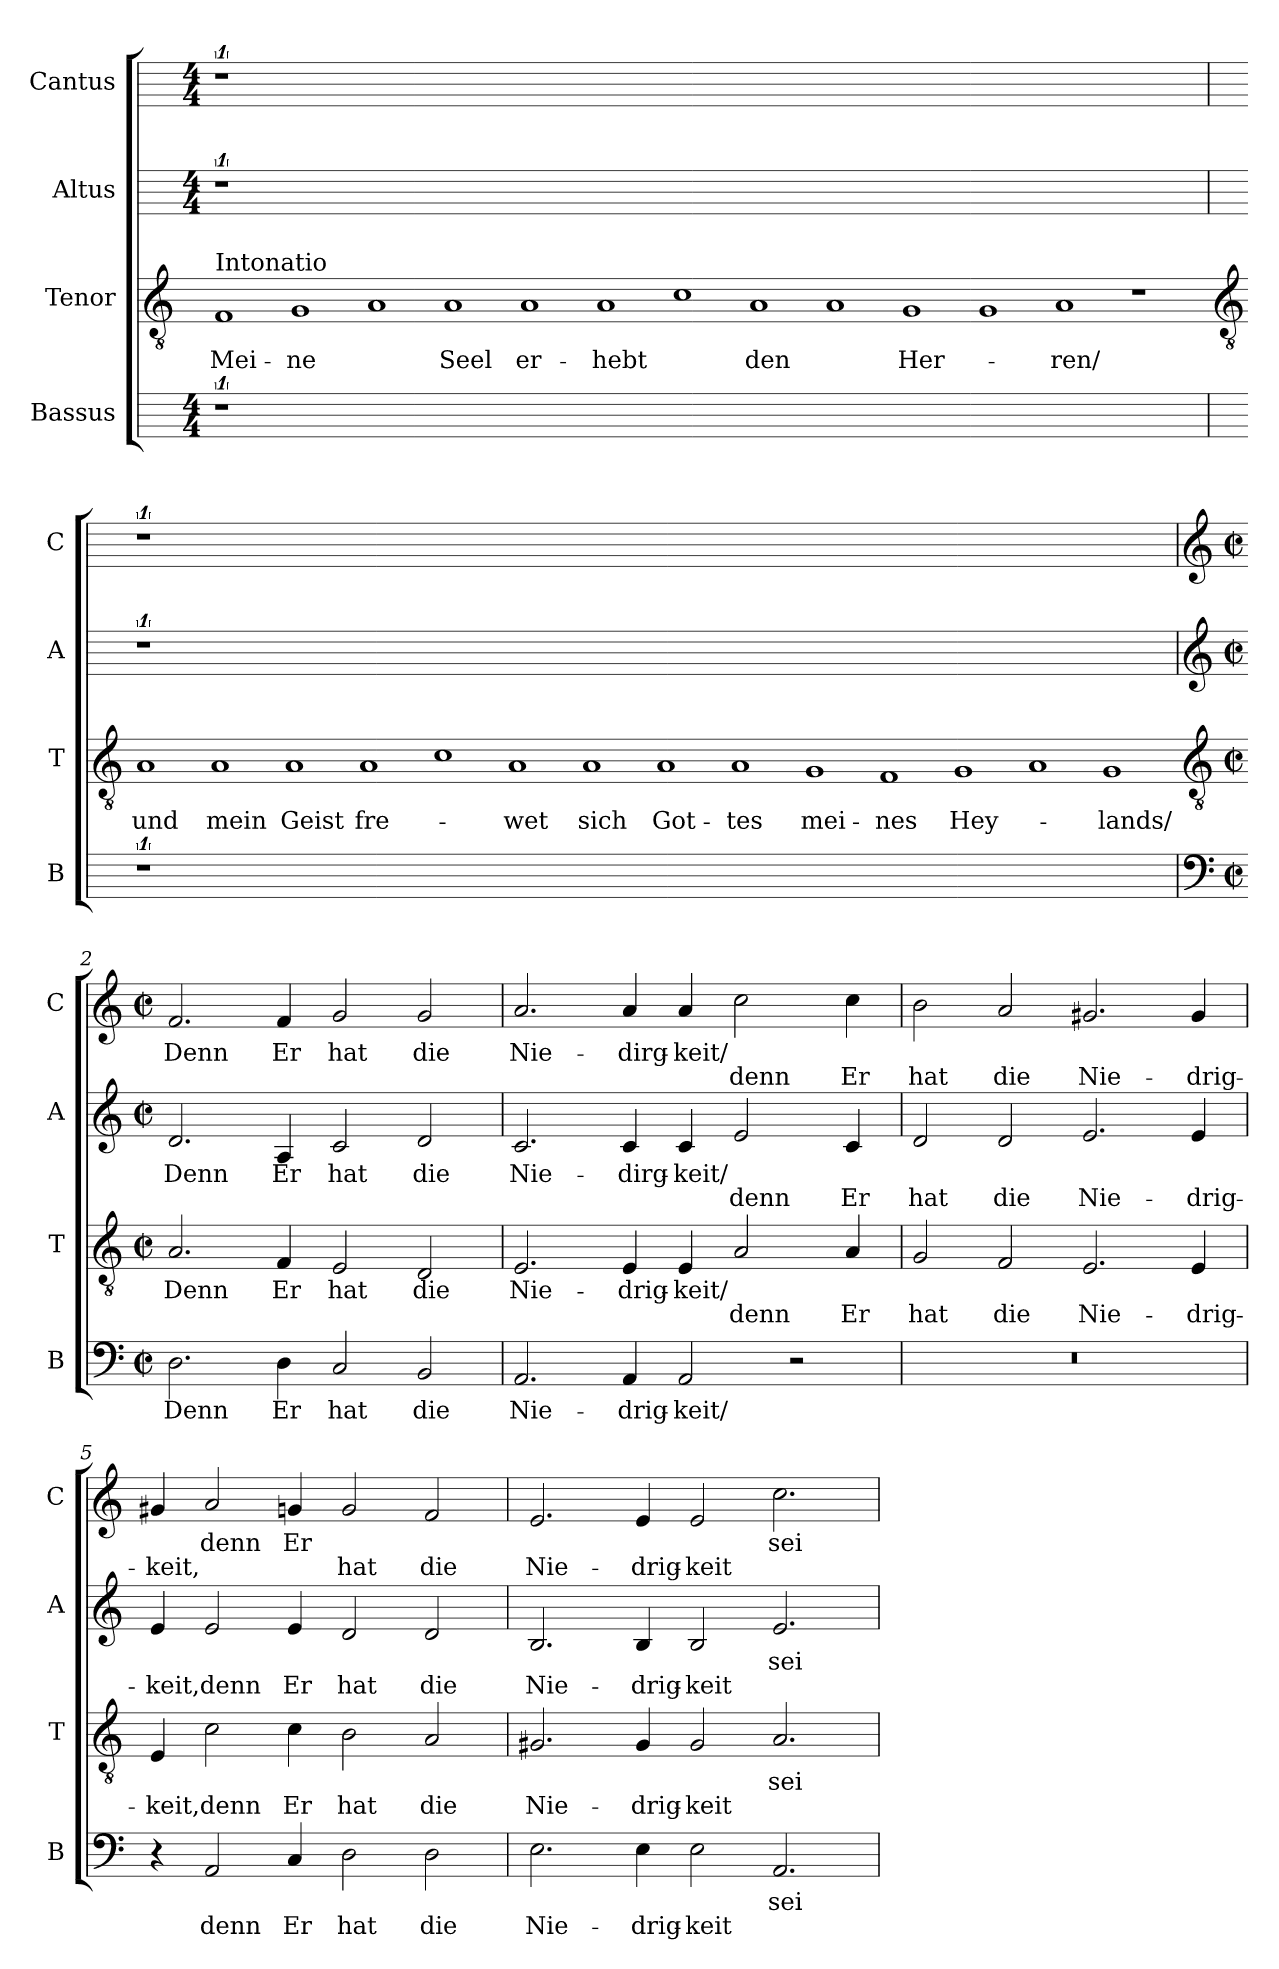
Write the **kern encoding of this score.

**kern	**text	**text	**kern	**text	**text	**kern	**text	**text	**kern	**text	**text
*part4	*part4	*part4	*part3	*part3	*part3	*part2	*part2	*part2	*part1	*part1	*part1
*staff4	*staff4	*staff4	*staff3	*staff3	*staff3	*staff2	*staff2	*staff2	*staff1	*staff1	*staff1
*I"Bassus	*	*	*I"Tenor	*	*	*I"Altus	*	*	*I"Cantus	*	*
*I'B	*	*	*I'T	*	*	*I'A	*	*	*I'C	*	*
*	*	*	*clefGv2	*	*	*	*	*	*	*	*
*	*	*	*k[]	*	*	*	*	*	*	*	*
*	*	*	*C:	*	*	*	*	*	*	*	*
*M4/4	*	*	*	*	*	*M4/4	*	*	*M4/4	*	*
=	=	=	=	=	=	=	=	=	=	=	=
!	!	!	!LO:TX:a:t=Intonatio	!	!	!	!	!	!	!	!
!	!	!	!	!LO:LY:b	!	!	!	!	!	!	!
1%13r	.	.	1F	Mei-	.	1%13r	.	.	1%13r	.	.
!	!	!	!	!LO:LY:b	!	!	!	!	!	!	!
.	.	.	1G	-ne	.	.	.	.	.	.	.
.	.	.	1A	.	.	.	.	.	.	.	.
!	!	!	!	!LO:LY:b	!	!	!	!	!	!	!
.	.	.	1A	Seel	.	.	.	.	.	.	.
!	!	!	!	!LO:LY:b	!	!	!	!	!	!	!
.	.	.	1A	er-	.	.	.	.	.	.	.
!	!	!	!	!LO:LY:b	!	!	!	!	!	!	!
.	.	.	1A	-hebt	.	.	.	.	.	.	.
.	.	.	1c	.	.	.	.	.	.	.	.
!	!	!	!	!LO:LY:b	!	!	!	!	!	!	!
.	.	.	1A	den	.	.	.	.	.	.	.
.	.	.	1A	.	.	.	.	.	.	.	.
!	!	!	!	!LO:LY:b	!	!	!	!	!	!	!
.	.	.	1G	Her-	.	.	.	.	.	.	.
.	.	.	1G	.	.	.	.	.	.	.	.
!	!	!	!	!LO:LY:b	!	!	!	!	!	!	!
.	.	.	1A	-ren/	.	.	.	.	.	.	.
.	.	.	1r	.	.	.	.	.	.	.	.
!!LO:LB:g=z
=1	=1	=1	=1-	=1	=1	=1	=1	=1	=1	=1	=1
*	*	*	*clefGv2	*	*	*	*	*	*	*	*
!	!	!	!	!LO:LY:b	!	!	!	!	!	!	!
1%14r	.	.	1A	und	.	1%14r	.	.	1%14r	.	.
!	!	!	!	!LO:LY:b	!	!	!	!	!	!	!
.	.	.	1A	mein	.	.	.	.	.	.	.
!	!	!	!	!LO:LY:b	!	!	!	!	!	!	!
.	.	.	1A	Geist	.	.	.	.	.	.	.
!	!	!	!	!LO:LY:b	!	!	!	!	!	!	!
.	.	.	1A	fre-	.	.	.	.	.	.	.
.	.	.	1c	.	.	.	.	.	.	.	.
!	!	!	!	!LO:LY:b	!	!	!	!	!	!	!
.	.	.	1A	-wet	.	.	.	.	.	.	.
!	!	!	!	!LO:LY:b	!	!	!	!	!	!	!
.	.	.	1A	sich	.	.	.	.	.	.	.
!	!	!	!	!LO:LY:b	!	!	!	!	!	!	!
.	.	.	1A	Got-	.	.	.	.	.	.	.
!	!	!	!	!LO:LY:b	!	!	!	!	!	!	!
.	.	.	1A	-tes	.	.	.	.	.	.	.
!	!	!	!	!LO:LY:b	!	!	!	!	!	!	!
.	.	.	1G	mei-	.	.	.	.	.	.	.
!	!	!	!	!LO:LY:b	!	!	!	!	!	!	!
.	.	.	1F	-nes	.	.	.	.	.	.	.
!	!	!	!	!LO:LY:b	!	!	!	!	!	!	!
.	.	.	1G	Hey-	.	.	.	.	.	.	.
.	.	.	1A	.	.	.	.	.	.	.	.
!	!	!	!	!LO:LY:b	!	!	!	!	!	!	!
.	.	.	1G	-lands/	.	.	.	.	.	.	.
!!LO:LB:g=z
=2	=2	=2	=2-	=2	=2	=2	=2	=2	=2	=2	=2
*clefF4	*	*	*clefGv2	*	*	*clefG2	*	*	*clefG2	*	*
*k[]	*	*	*	*	*	*k[]	*	*	*k[]	*	*
*C:	*	*	*	*	*	*C:	*	*	*C:	*	*
*M4/2	*	*	*M4/2	*	*	*M4/2	*	*	*M4/2	*	*
*met(c|)	*	*	*met(c|)	*	*	*met(c|)	*	*	*met(c|)	*	*
!	!LO:LY:b	!	!	!LO:LY:b	!	!	!LO:LY:b	!	!	!LO:LY:b	!
2.D	Denn	.	2.A	Denn	.	2.d	Denn	.	2.f	Denn	.
!	!LO:LY:b	!	!	!LO:LY:b	!	!	!LO:LY:b	!	!	!LO:LY:b	!
4D	Er	.	4F	Er	.	4A	Er	.	4f	Er	.
!	!LO:LY:b	!	!	!LO:LY:b	!	!	!LO:LY:b	!	!	!LO:LY:b	!
2C	hat	.	2E	hat	.	2c	hat	.	2g	hat	.
!	!LO:LY:b	!	!	!LO:LY:b	!	!	!LO:LY:b	!	!	!LO:LY:b	!
2BB	die	.	2D	die	.	2d	die	.	2g	die	.
=3	=3	=3	=3	=3	=3	=3	=3	=3	=3	=3	=3
!	!LO:LY:b	!	!	!LO:LY:b	!	!	!LO:LY:b	!	!	!LO:LY:b	!
2.AA	Nie-	.	2.E	Nie-	.	2.c	Nie-	.	2.a	Nie-	.
!	!LO:LY:b	!	!	!LO:LY:b	!	!	!LO:LY:b	!	!	!LO:LY:b	!
4AA	-drig-	.	4E	-drig-	.	4c	-dirg-	.	4a	-dirg-	.
!	!LO:LY:b	!	!	!LO:LY:b	!	!	!LO:LY:b	!	!	!LO:LY:b	!
2AA	-keit/	.	4E	-keit/	.	4c	-keit/	.	4a	-keit/	.
!	!	!	!	!	!LO:LY:b	!	!	!LO:LY:b	!	!	!LO:LY:b
.	.	.	2A	.	denn	2e	.	denn	2cc	.	denn
2r	.	.	.	.	.	.	.	.	.	.	.
!	!	!	!	!	!LO:LY:b	!	!	!LO:LY:b	!	!	!LO:LY:b
.	.	.	4A	.	Er	4c	.	Er	4cc	.	Er
=4	=4	=4	=4	=4	=4	=4	=4	=4	=4	=4	=4
!	!	!	!	!	!LO:LY:b	!	!	!LO:LY:b	!	!	!LO:LY:b
0r	.	.	2G	.	hat	2d	.	hat	2b	.	hat
!	!	!	!	!	!LO:LY:b	!	!	!LO:LY:b	!	!	!LO:LY:b
.	.	.	2F	.	die	2d	.	die	2a	.	die
!	!	!	!	!	!LO:LY:b	!	!	!LO:LY:b	!	!	!LO:LY:b
.	.	.	2.E	.	Nie-	2.e	.	Nie-	2.g#X	.	Nie-
!	!	!	!	!	!LO:LY:b	!	!	!LO:LY:b	!	!	!LO:LY:b
.	.	.	4E	.	-drig-	4e	.	-drig-	4g#	.	-drig-
=5	=5	=5	=5	=5	=5	=5	=5	=5	=5	=5	=5
!	!	!	!	!	!LO:LY:b	!	!	!LO:LY:b	!	!	!LO:LY:b
4r	.	.	4E	.	-keit,	4e	.	-keit,	4g#X	.	-keit,
!	!	!LO:LY:b	!	!	!LO:LY:b	!	!	!LO:LY:b	!	!LO:LY:b	!
2AA	.	denn	2c	.	denn	2e	.	denn	2a	denn	.
!	!	!LO:LY:b	!	!	!LO:LY:b	!	!	!LO:LY:b	!	!LO:LY:b	!
4C	.	Er	4c	.	Er	4e	.	Er	4g	Er	.
!	!	!LO:LY:b	!	!	!LO:LY:b	!	!	!LO:LY:b	!	!	!LO:LY:b
2D	.	hat	2B	.	hat	2d	.	hat	2g	.	hat
!	!	!LO:LY:b	!	!	!LO:LY:b	!	!	!LO:LY:b	!	!	!LO:LY:b
2D	.	die	2A	.	die	2d	.	die	2f	.	die
=6	=6	=6	=6	=6	=6	=6	=6	=6	=6	=6	=6
!	!	!LO:LY:b	!	!	!LO:LY:b	!	!	!LO:LY:b	!	!	!LO:LY:b
2.E	.	Nie-	2.G#X	.	Nie-	2.B	.	Nie-	2.e	.	Nie-
!	!	!LO:LY:b	!	!	!LO:LY:b	!	!	!LO:LY:b	!	!	!LO:LY:b
4E	.	-drig-	4G#	.	-drig-	4B	.	-drig-	4e	.	-drig-
!	!	!LO:LY:b	!	!	!LO:LY:b	!	!	!LO:LY:b	!	!	!LO:LY:b
2E	.	-keit	2G#	.	-keit	2B	.	-keit	2e	.	-keit
!	!LO:LY:b	!	!	!LO:LY:b	!	!	!LO:LY:b	!	!	!LO:LY:b	!
2.AA	sei-	.	2.A	sei-	.	2.e	sei-	.	2.cc	sei-	.
=	=	=	=	=	=	=	=	=	=	=	=
*-	*-	*-	*-	*-	*-	*-	*-	*-	*-	*-	*-
